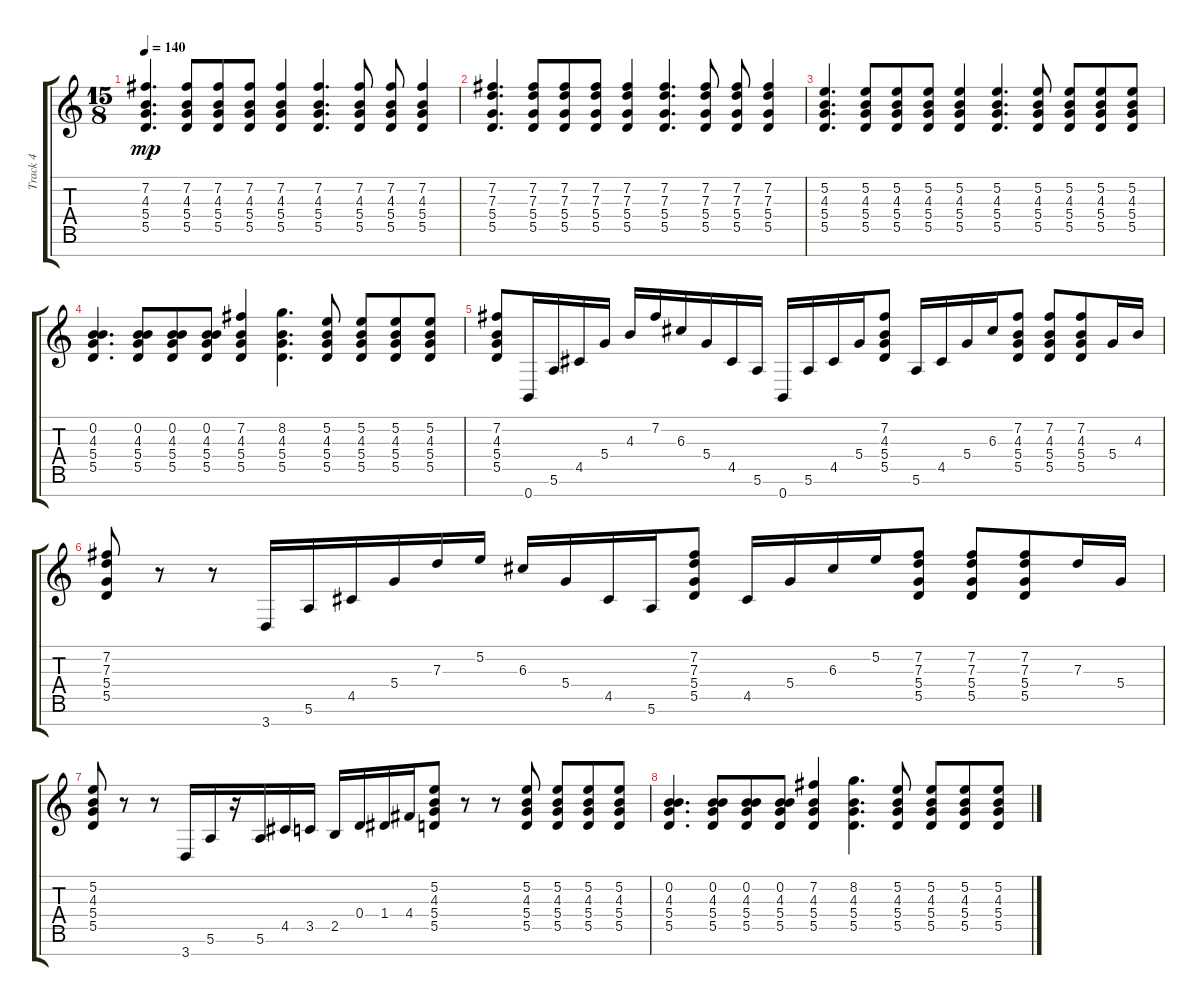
\track ("Track 4" "Track 4") {instrument distortionguitar}
\staff {score tabs}
\tuning (E4 B3 G3 D3 A2 E2 B1) {hide}
\ts (15 8)
\tempo 140
\clef g2
\ks c
(7.2 4.3 5.4 5.5).4{d dy mp} (7.2 4.3 5.4 5.5).8 (7.2 4.3 5.4 5.5).8 (7.2 4.3 5.4 5.5).8 (7.2 4.3 5.4 5.5).4 (7.2 4.3 5.4 5.5).4{d} (7.2 4.3 5.4 5.5).8 (7.2 4.3 5.4 5.5).8 (7.2 4.3 5.4 5.5).4 |
(7.2 7.3 5.4 5.5).4{d} (7.2 7.3 5.4 5.5).8 (7.2 7.3 5.4 5.5).8 (7.2 7.3 5.4 5.5).8 (7.2 7.3 5.4 5.5).4 (7.2 7.3 5.4 5.5).4{d} (7.2 7.3 5.4 5.5).8 (7.2 7.3 5.4 5.5).8 (7.2 7.3 5.4 5.5).4 |
(5.2 4.3 5.4 5.5).4{d} (5.2 4.3 5.4 5.5).8 (5.2 4.3 5.4 5.5).8 (5.2 4.3 5.4 5.5).8 (5.2 4.3 5.4 5.5).4 (5.2 4.3 5.4 5.5).4{d} (5.2 4.3 5.4 5.5).8 (5.2 4.3 5.4 5.5).8 (5.2 4.3 5.4 5.5).8 (5.2 4.3 5.4 5.5).8 |
(0.2 4.3 5.4 5.5).4{d} (0.2 4.3 5.4 5.5).8 (0.2 4.3 5.4 5.5).8 (0.2 4.3 5.4 5.5).8 (7.2 4.3 5.4 5.5).4 (8.2 4.3 5.4 5.5).4{d} (5.2 4.3 5.4 5.5).8 (5.2 4.3 5.4 5.5).8 (5.2 4.3 5.4 5.5).8 (5.2 4.3 5.4 5.5).8 |
(7.2 4.3 5.4 5.5).8 0.7.16 5.6.16 4.5.16 5.4.16 4.3.16 7.2.16 6.3.16 5.4.16 4.5.16 5.6.16 0.7.16 5.6.16 4.5.16 5.4.16 (7.2 4.3 5.4 5.5).8 5.6.16 4.5.16 5.4.16 6.3.16 (7.2 4.3 5.4 5.5).8 (7.2 4.3 5.4 5.5).8 (7.2 4.3 5.4 5.5).8 5.4.16 4.3.16 |
(7.2 7.3 5.4 5.5).8 r.8 r.8 3.7.16 5.6.16 4.5.16 5.4.16 7.3.16 5.2.16 6.3.16 5.4.16 4.5.16 5.6.16 (7.2 7.3 5.4 5.5).8 4.5.16 5.4.16 6.3.16 5.2.16 (7.2 7.3 5.4 5.5).8 (7.2 7.3 5.4 5.5).8 (7.2 7.3 5.4 5.5).8 7.3.16 5.4.16 |
(5.2 4.3 5.4 5.5).8 r.8 r.8 3.7.16 5.6.16 r.16 5.6.16 4.5.16 3.5.16 2.5.16 0.4.16 1.4.16 4.4.16 (5.2 4.3 5.4 5.5).8 r.8 r.8 (5.2 4.3 5.4 5.5).8 (5.2 4.3 5.4 5.5).8 (5.2 4.3 5.4 5.5).8 (5.2 4.3 5.4 5.5).8 |
(0.2 4.3 5.4 5.5).4{d} (0.2 4.3 5.4 5.5).8 (0.2 4.3 5.4 5.5).8 (0.2 4.3 5.4 5.5).8 (7.2 4.3 5.4 5.5).4 (8.2 4.3 5.4 5.5).4{d} (5.2 4.3 5.4 5.5).8 (5.2 4.3 5.4 5.5).8 (5.2 4.3 5.4 5.5).8 (5.2 4.3 5.4 5.5).8
